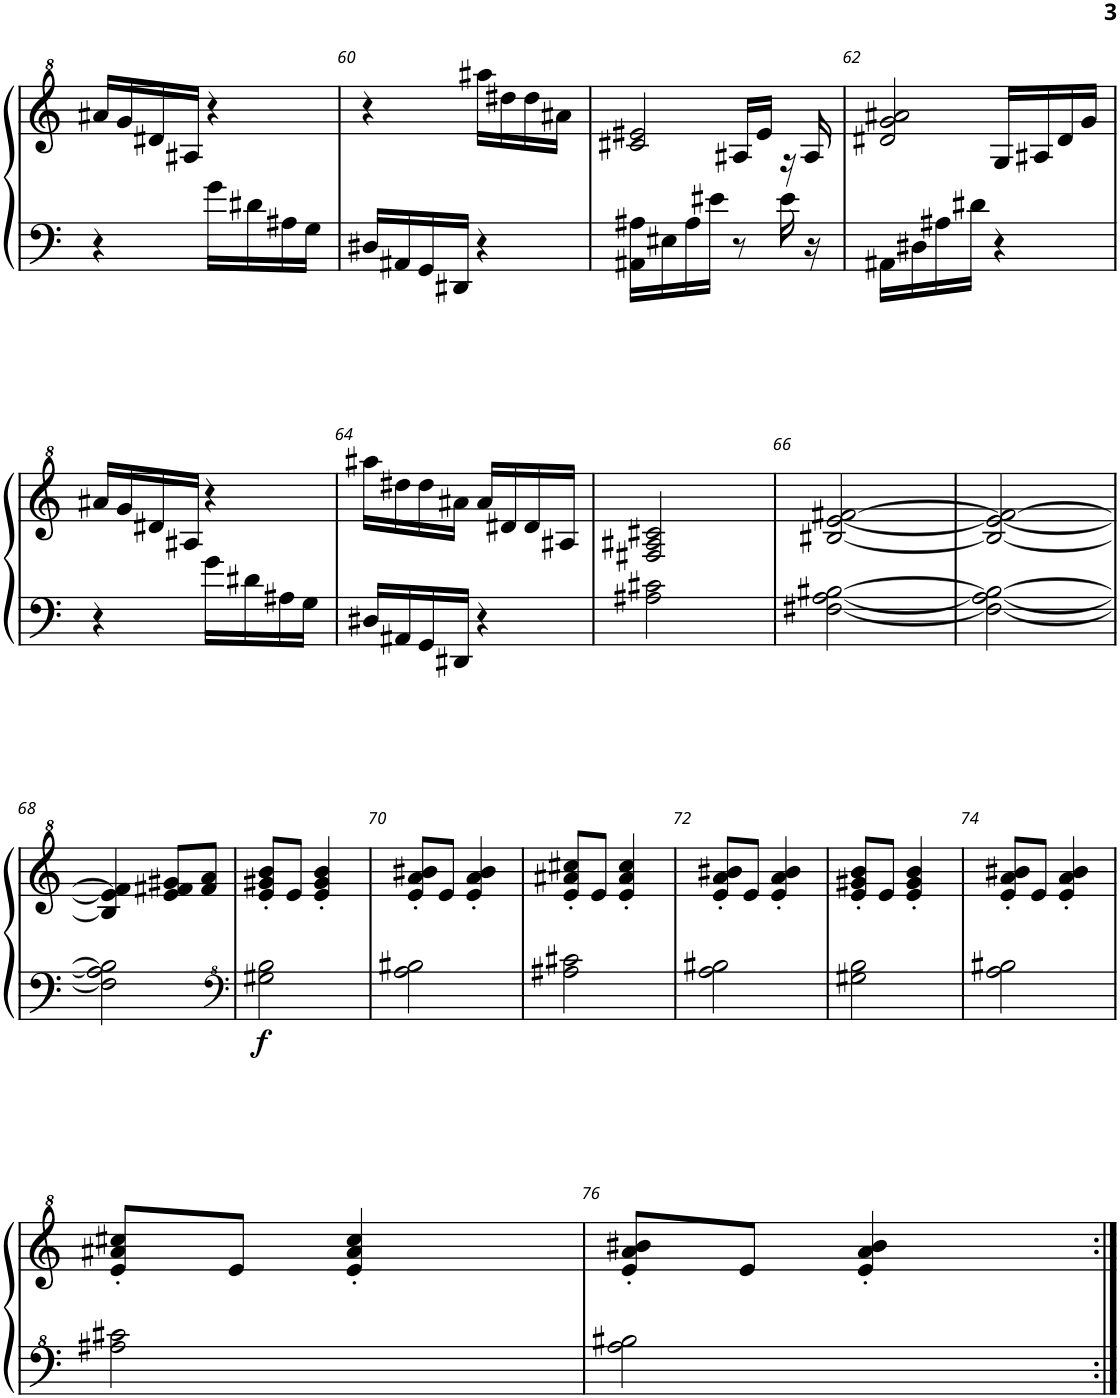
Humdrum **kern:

**kern	**dynam	**kern
*part2	*part2	*part1
*staff2	*staff2	*staff1
*I"Piano 2	*	*I"Piano, Right
*I'Pno	*	*I'Pno
!!LO:PB:g=z
*clefF4	*	*clefG^2
*k[]	*	*k[]
*M2/4	*	*M2/4
=59	=59	=59
4r	.	16aa#X/LL
.	.	16gg/
.	.	16dd#X/
.	.	16a#X/JJ
16g\LL	.	4r
16d#X\	.	.
16A#X\	.	.
16G\JJ	.	.
=60	=60	=60
16D#X/LL	.	4r
16AA#X/	.	.
16GG/	.	.
16DD#X/JJ	.	.
4r	.	16aaa#X\LL
.	.	16ddd#X\
.	.	16ddd#\
.	.	16aa#X\JJ
=61	=61	=61
*	*	*^
16AA#X\ 16A#X\LL	.	2cc#X/ 2ee#X/	4ryy
16E#X\	.	.	.
16A#\	.	.	.
16e#X\JJ	.	.	.
8r	.	.	16a#X/LL
.	.	.	16ee#/JJ
16e#\	.	.	16r
16r	.	.	16a#/
=62	=62	=62	=62
16AA#X\LL	.	2dd#X/ 2gg/ 2aa#X/	4ryy
16D#X\	.	.	.
16A#X\	.	.	.
16d#X\JJ	.	.	.
4r	.	.	16g/LL
.	.	.	16a#X/
.	.	.	16dd#/
.	.	.	16gg/JJ
*	*	*v	*v
!!LO:LB:g=z
=63	=63	=63
4r	.	16aa#X/LL
.	.	16gg/
.	.	16dd#X/
.	.	16a#X/JJ
16g\LL	.	4r
16d#X\	.	.
16A#X\	.	.
16G\JJ	.	.
=64	=64	=64
16D#X/LL	.	16aaa#X\LL
16AA#X/	.	16ddd#X\
16GG/	.	16ddd#\
16DD#X/JJ	.	16aa#X\JJ
4r	.	16aa#/LL
.	.	16dd#X/
.	.	16dd#/
.	.	16a#X/JJ
=65	=65	=65
2A#X\ 2c#X\	.	2f#X/ 2a#X/ 2cc#X/
=66	=66	=66
[2F#X\ [2A\ [2B#X\	.	[2b#X/ [2ee/ [2ff#X/
=67	=67	=67
2F#\_ 2A\_ 2B#\_	.	2b#/_ 2ee/_ 2ff#/_
!!LO:LB:g=z
=68	=68	=68
2F#\] 2A\] 2B#\]	.	4b#/] 4ee/] 4ff#/]
.	.	8ee/ 8ff#X/ 8gg#X/L
.	.	8ff#/ 8aa/J
=69	=69	=69
*clefF^4	*	*
!	!LO:DY:b	!
2g#X\ 2b\	f	8ee/' 8gg#X/' 8bb/'L
.	.	8ee/J
.	.	4ee/' 4gg#/' 4bb/'
=70	=70	=70
2a\ 2b#X\	.	8ee/' 8aa/' 8bb#X/'L
.	.	8ee/J
.	.	4ee/' 4aa/' 4bb#/'
=71	=71	=71
2a#X\ 2cc#X\	.	8ee/' 8aa#X/' 8ccc#X/'L
.	.	8ee/J
.	.	4ee/' 4aa#/' 4ccc#/'
=72	=72	=72
2a\ 2b#X\	.	8ee/' 8aa/' 8bb#X/'L
.	.	8ee/J
.	.	4ee/' 4aa/' 4bb#/'
=73	=73	=73
2g#X\ 2b\	.	8ee/' 8gg#X/' 8bb/'L
.	.	8ee/J
.	.	4ee/' 4gg#/' 4bb/'
=74	=74	=74
2a\ 2b#X\	.	8ee/' 8aa/' 8bb#X/'L
.	.	8ee/J
.	.	4ee/' 4aa/' 4bb#/'
!!LO:LB:g=z
=75	=75	=75
2a#X\ 2cc#X\	.	8ee/' 8aa#X/' 8ccc#X/'L
.	.	8ee/J
.	.	4ee/' 4aa#/' 4ccc#/'
=76	=76	=76
2a\ 2b#X\	.	8ee/' 8aa/' 8bb#X/'L
.	.	8ee/J
.	.	4ee/' 4aa/' 4bb#/'
=:|!	=:|!	=:|!
*-	*-	*-
